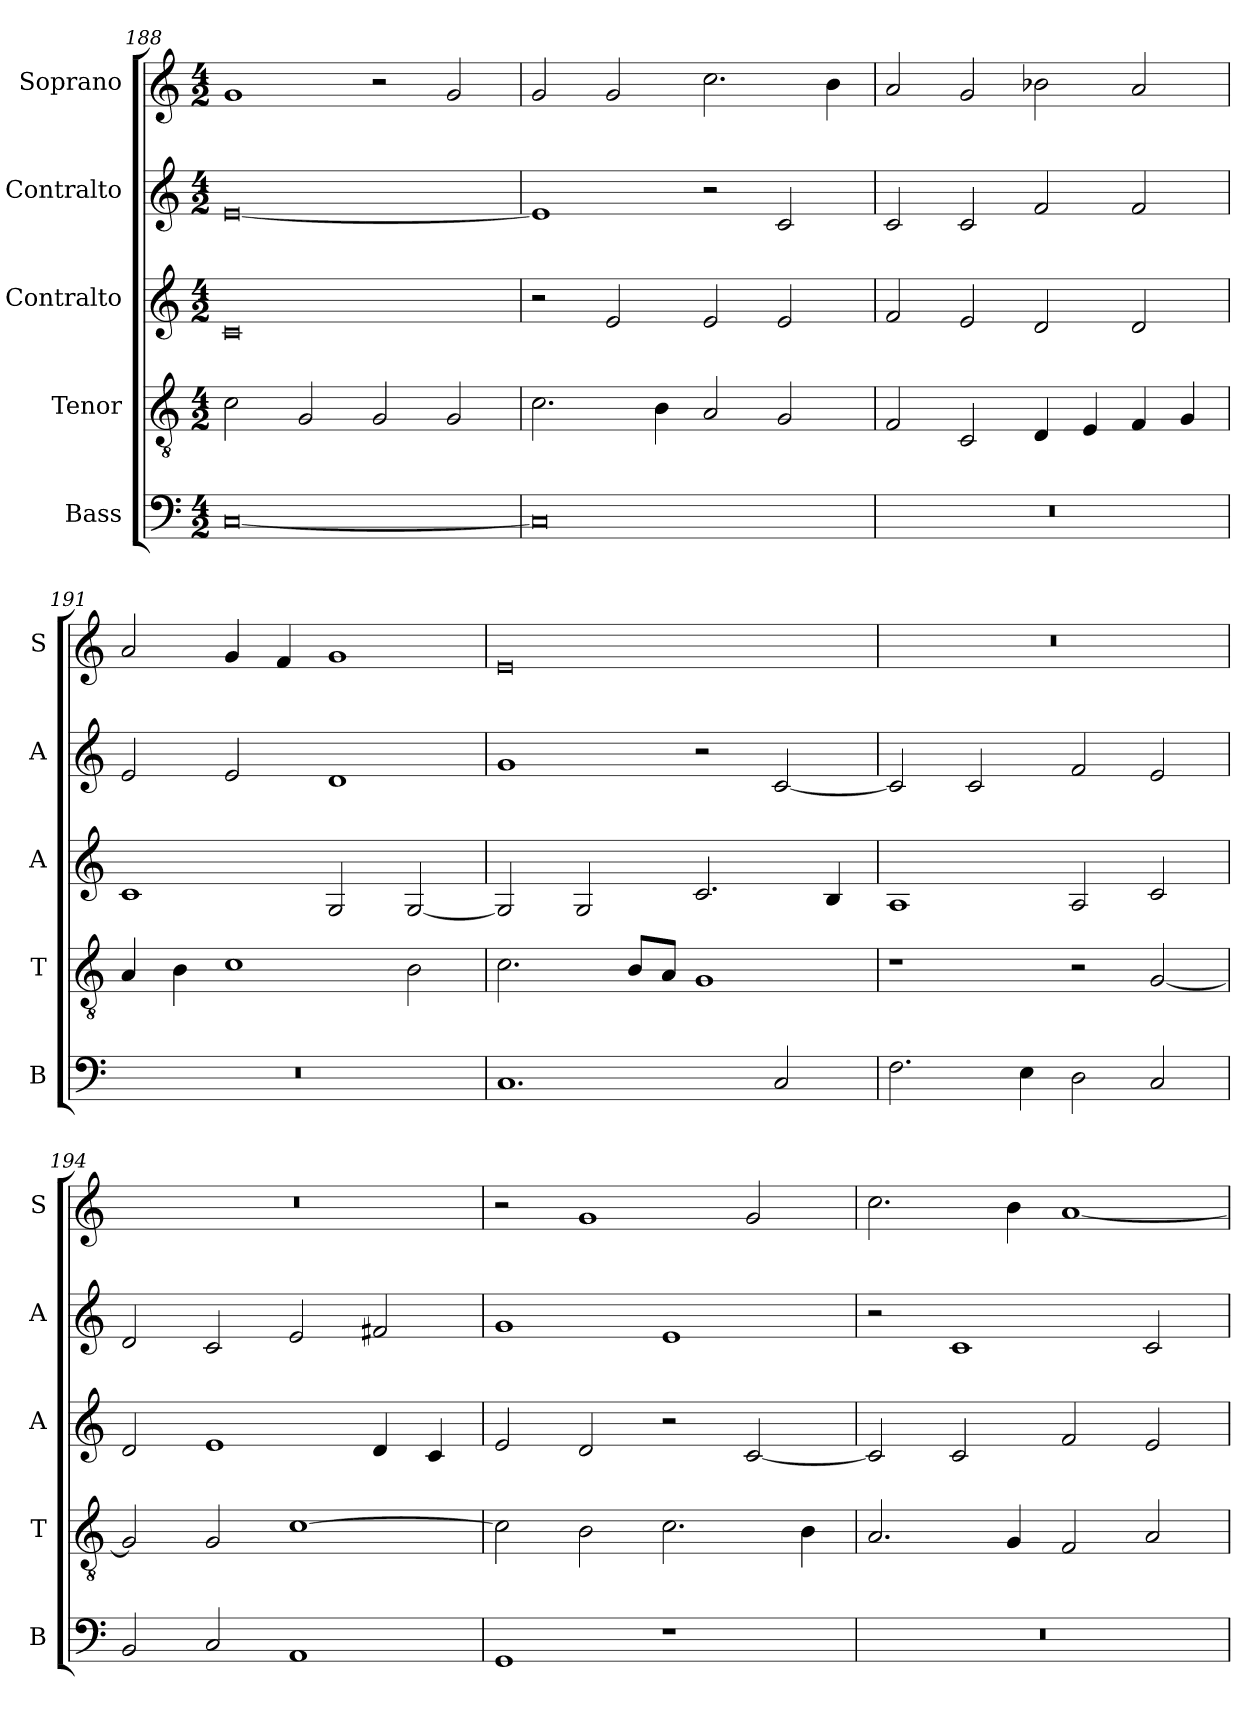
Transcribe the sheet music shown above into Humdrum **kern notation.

**kern	**kern	**kern	**kern	**kern
*part5	*part4	*part3	*part2	*part1
*staff5	*staff4	*staff3	*staff2	*staff1
*I"Bass	*I"Tenor	*I"Contralto	*I"Contralto	*I"Soprano
*I'B	*I'T	*I'A	*I'A	*I'S
*clefF4	*clefGv2	*clefG2	*clefG2	*clefG2
*k[]	*k[]	*k[]	*k[]	*k[]
*E:phr	*E:phr	*E:phr	*E:phr	*E:phr
*M4/2	*M4/2	*M4/2	*M4/2	*M4/2
=188	=188	=188	=188	=188
[0C	2c	0c	[0e	1g
.	2G	.	.	.
.	2G	.	.	2r
.	2G	.	.	2g
=189	=189	=189	=189	=189
0C]	2.c	2r	1e]	2g
.	.	2e	.	2g
.	4B	.	.	.
.	2A	2e	2r	2.cc
.	2G	2e	2c	.
.	.	.	.	4b
=190	=190	=190	=190	=190
0r	2F	2f	2c	2a
.	2C	2e	2c	2g
.	4D	2d	2f	2b-X
.	4E	.	.	.
.	4F	2d	2f	2a
.	4G	.	.	.
=191	=191	=191	=191	=191
0r	4A	1c	2e	2a
.	4B	.	.	.
.	1c	.	2e	4g
.	.	.	.	4f
.	.	2G	1d	1g
.	2B	[2G	.	.
=192	=192	=192	=192	=192
1.C	2.c	2G]	1g	0e
.	.	2G	.	.
.	8B/L	.	.	.
.	8A/J	.	.	.
.	1G	2.c	2r	.
2C	.	.	[2c	.
.	.	4B	.	.
=193	=193	=193	=193	=193
2.F	1r	1A	2c]	0r
.	.	.	2c	.
4E	.	.	.	.
2D	2r	2A	2f	.
2C	[2G	2c	2e	.
=194	=194	=194	=194	=194
2BB	2G]	2d	2d	0r
2C	2G	1e	2c	.
1AA	[1c	.	2e	.
.	.	4d	2f#X	.
.	.	4c	.	.
=195	=195	=195	=195	=195
1GG	2c]	2e	1g	2r
.	2B	2d	.	1g
1r	2.c	2r	1e	.
.	.	[2c	.	2g
.	4B	.	.	.
=196	=196	=196	=196	=196
0r	2.A	2c]	2r	2.cc
.	.	2c	1c	.
.	4G	.	.	4b
.	2F	2f	.	[1a
.	2A	2e	2c	.
=	=	=	=	=
*-	*-	*-	*-	*-
